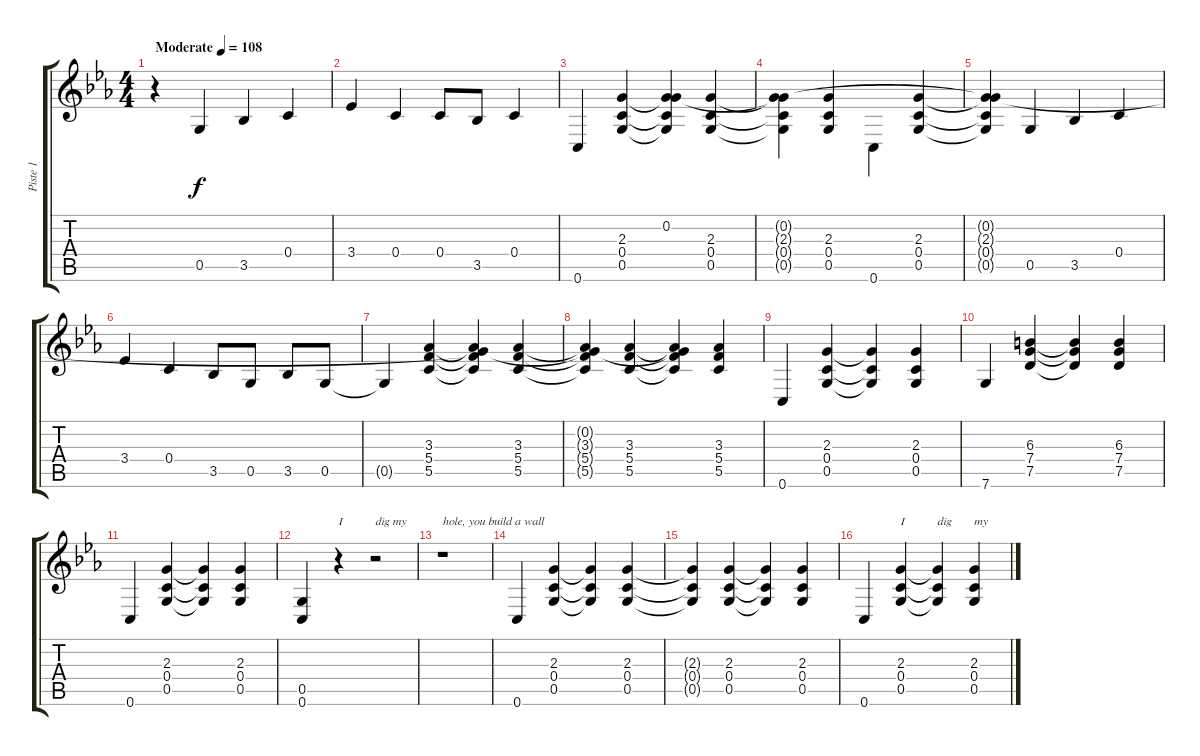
\track ("Piste 1" "Piste 1") {instrument acousticguitarnylon}
\staff {score tabs}
\tuning (C4 G3 F3 C3 G2 C2) {hide}
\ts (4 4)
\tempo (108 "Moderate")
\clef g2
\ks eb
r.4{dy f instrument acousticguitarnylon} 0.5.4 3.5.4 0.4.4 |
3.4.4 0.4.4 0.4.8 3.5.8 0.4.4 |
0.6.4{beam Up} (2.3 0.4 0.5).4{beam Up} (0.2 2.3{t} 0.4{t} 0.5{t}).4 (2.3 0.4 0.5).4 |
(0.2{t} 2.3{t} 0.4{t} 0.5{t}).4{beam Down} (2.3 0.4 0.5).4 0.6.4{beam Down} (2.3 0.4 0.5).4 |
(0.2{t} 2.3{t} 0.4{t} 0.5{t}).4 0.5.4 3.5.4 0.4.4 |
3.4.4 0.4.4 3.5.8 0.5.8 3.5.8 0.5.8 |
0.5{t}.4 (3.3 5.4 5.5).4 (0.2{t} 3.3{t} 5.4{t} 5.5{t}).4 (3.3 5.4 5.5).4 |
(0.2{t} 3.3{t} 5.4{t} 5.5{t}).4 (3.3 5.4 5.5).4 (0.2{t} 3.3{t} 5.4{t} 5.5{t}).4 (3.3 5.4 5.5).4 |
0.6.4 (2.3 0.4 0.5).4 (2.3{t} 0.4{t} 0.5{t}).4 (2.3 0.4 0.5).4 |
7.6.4 (6.3 7.4 7.5).4 (6.3{t} 7.4{t} 7.5{t}).4 (6.3 7.4 7.5).4 |
0.6.4 (2.3 0.4 0.5).4 (2.3{t} 0.4{t} 0.5{t}).4 (2.3 0.4 0.5).4 |
(0.5 0.6).4 r.4{txt "I"} r.2{txt "dig my"} |
r.1{txt "hole, you build a wall"} |
0.6.4 (2.3 0.4 0.5).4 (2.3{t} 0.4{t} 0.5{t}).4 (2.3 0.4 0.5).4 |
(2.3{t} 0.4{t} 0.5{t}).4 (2.3 0.4 0.5).4 (2.3{t} 0.4{t} 0.5{t}).4 (2.3 0.4 0.5).4 |
0.6.4 (2.3 0.4 0.5).4{txt "I"} (2.3{t} 0.4{t} 0.5{t}).4{txt "dig"} (2.3 0.4 0.5).4{txt "my"}
